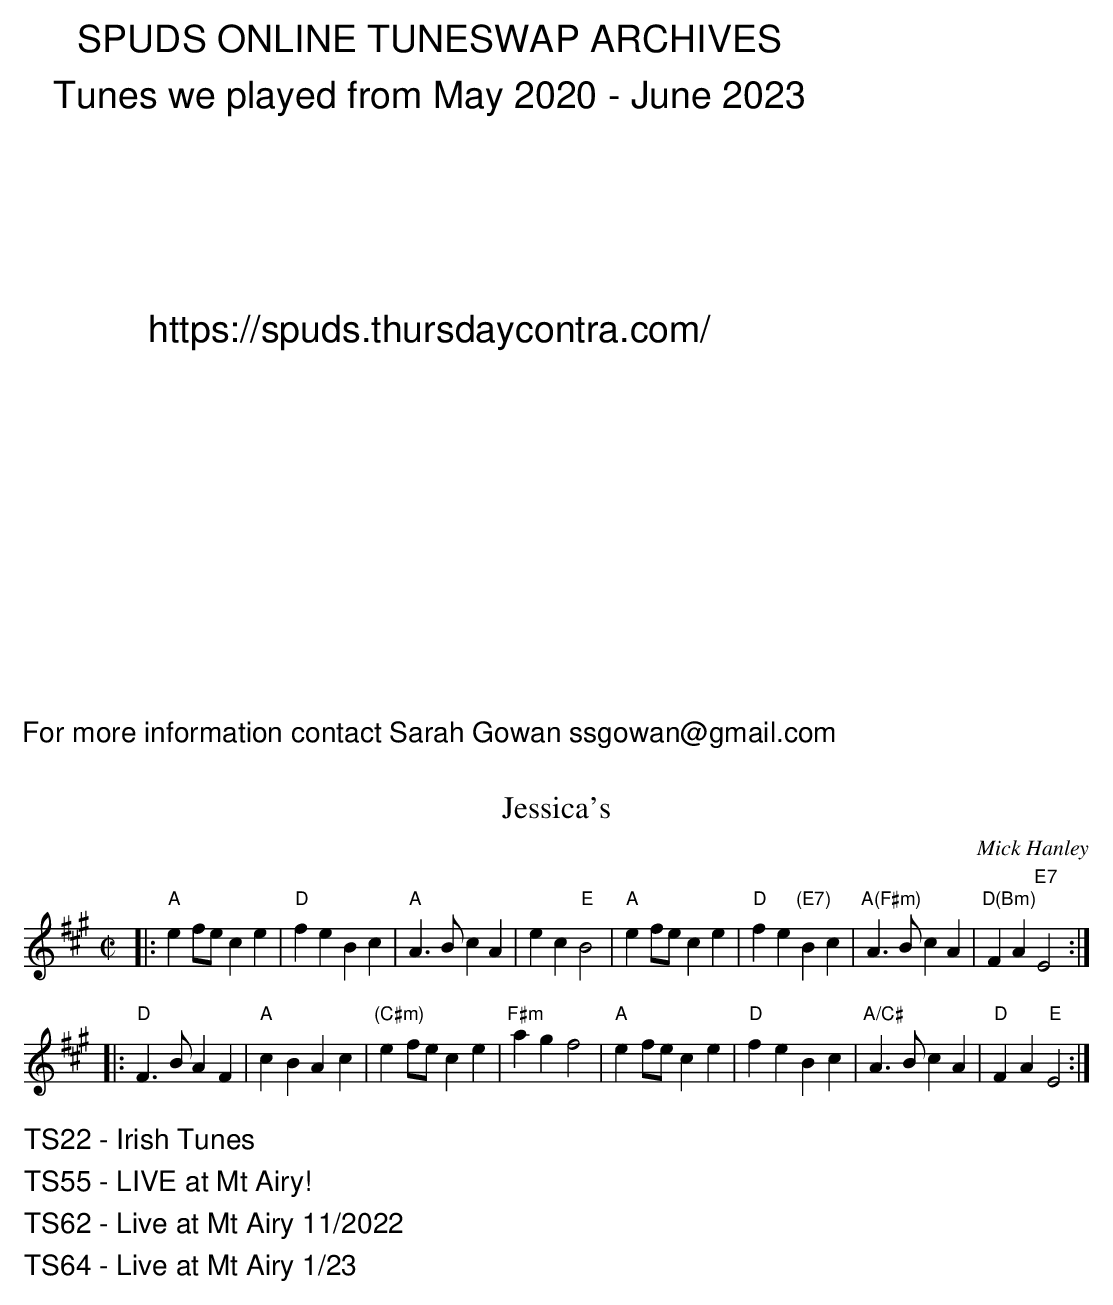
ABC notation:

X:1
T: Jessica's
C: Mick Hanley
M: C|
L:1/8
K: A
|:"A"e2fe c2e2| "D"f2e2 B2c2|"A" A3B c2A2| e2c2 "E"B4 |\
"A"e2fe c2e2| "D"f2e2 "(E7)"B2c2|"A(F#m)" A3B c2A2| "D(Bm)"F2A2 "E7"E4 :|
|:"D"F3B A2F2| "A"c2B2 A2c2| "(C#m)"e2fe c2e2| "F#m"a2g2 f4|\
"A"e2fe c2e2| "D"f2e2 B2c2| "A/C#"A3B c2A2| "D"F2A2 "E"E4 :|
